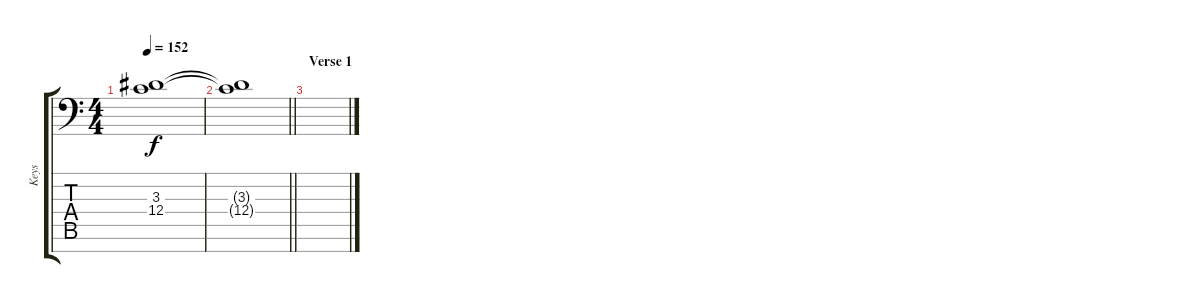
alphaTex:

\track ("Keys" "Keys") {instrument pad2warm}
\staff {score tabs}
\tuning (C6 C5 C4 C3 C2 C1 C0) {hide}
\ts (4 4)
\tempo 152
\clef f4
\ks c
(3.3 12.4).1{dy f} |
\barLineRight lightlight
(3.3{t} 12.4{t}).1 |
\section ("" "Verse 1")
